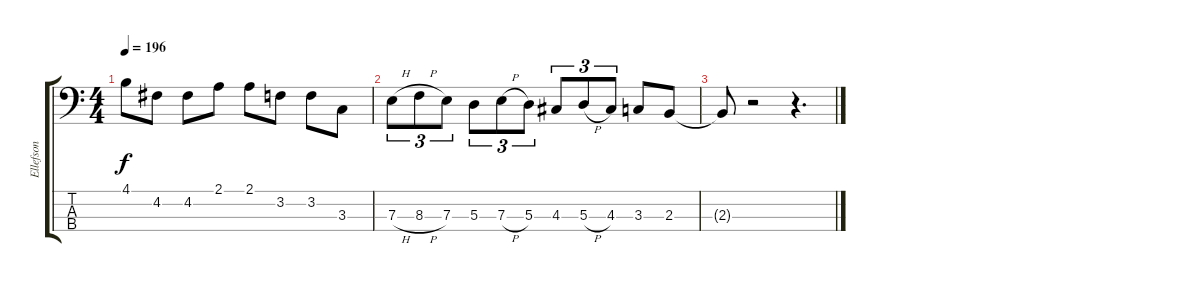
\track ("Ellefson" "Ellefson") {instrument electricbasspick}
\staff {score tabs}
\tuning (G2 D2 A1 E1) {hide}
\ts (4 4)
\tempo 196
\clef f4
\ks c
4.1{t}.8{dy f} 4.2.8 4.2.8 2.1.8 2.1.8 3.2.8 3.2.8 3.3.8 |
7.3{h}.8{tu (3 2)} 8.3{h}.8{tu (3 2)} 7.3.8{tu (3 2)} 5.3.8{tu (3 2)} 7.3{h}.8{tu (3 2)} 5.3.8{tu (3 2)} 4.3.8{tu (3 2)} 5.3{h}.8{tu (3 2)} 4.3.8{tu (3 2)} 3.3.8 2.3.8 |
2.3{t}.8 r.2 r.4{d}
